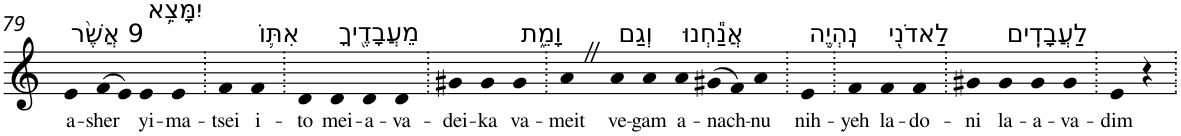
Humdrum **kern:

**kern	**text
*part1	*part1
*staff1	*staff1
*I"Piano	*
*I'Pno	*
!!LO:PB:g=z
*clefG2	*
*k[]	*
=79	=79
!LO:TX:a:t=9 אֲשֶׁ֨ר	!
!	!LO:LY:b
4e	a-
!	!LO:LY:b
(>8f	-sher
8e)	.
!LO:TX:a:t=יִמָּצֵ֥א	!
!	!LO:LY:b
4e	yi-
!	!LO:LY:b
4e	-ma-
=80.	=80.
!	!LO:LY:b
4f	-tsei
!LO:TX:a:t=אִתּ֛וֹ	!
!	!LO:LY:b
4f	i-
=81.	=81.
!	!LO:LY:b
4d	-to
!LO:TX:a:t=מֵעֲבָדֶ֖יךָ	!
!	!LO:LY:b
4d	mei-
!	!LO:LY:b
4d	-a-
!	!LO:LY:b
4d	-va-
=82.	=82.
!	!LO:LY:b
4g#X	-dei-
!	!LO:LY:b
4g#	-ka
!LO:TX:a:t=וָמֵ֑ת	!
!	!LO:LY:b
4g#	va-
=83.	=83.
!	!LO:LY:b
4aZ	-meit
!LO:TX:a:t=וְגַם	!
!	!LO:LY:b
4a	ve-
!	!LO:LY:b
4a	-gam
!LO:TX:a:t=אֲנַ֕חְנוּ	!
!	!LO:LY:b
4a	a-
!	!LO:LY:b
(>8g#X	-nach-
8f)	.
!	!LO:LY:b
4a	-nu
=84.	=84.
!LO:TX:a:t=נִֽהְיֶ֥ה	!
!	!LO:LY:b
4e	nih-
=85.	=85.
!	!LO:LY:b
4f	-yeh
!LO:TX:a:t=לַאדֹנִ֖י	!
!	!LO:LY:b
4f	la-
!	!LO:LY:b
4f	-do-
=86.	=86.
!	!LO:LY:b
4g#X	-ni
!LO:TX:a:t=לַעֲבָדִֽים	!
!	!LO:LY:b
4g#	la-
!	!LO:LY:b
4g#	-a-
!	!LO:LY:b
4g#	-va-
=87.	=87.
!	!LO:LY:b
4e	-dim
4r	.
=.	=.
*-	*-
